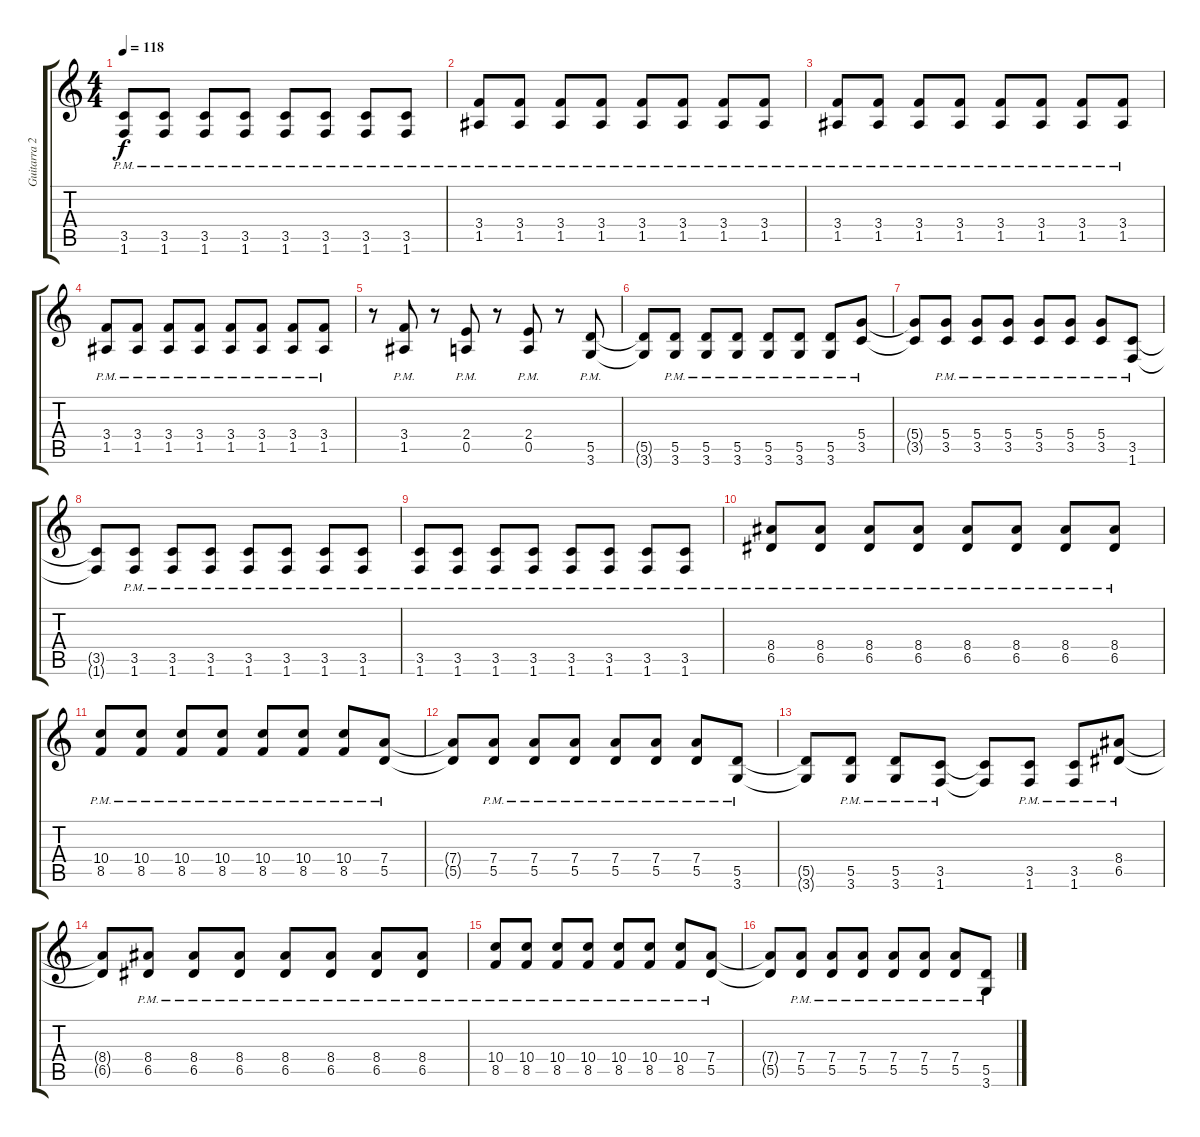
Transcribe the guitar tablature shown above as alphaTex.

\track ("Guitarra 2" "Guitarra 2") {instrument distortionguitar}
\staff {score tabs}
\tuning (E4 B3 G3 D3 A2 E2) {hide}
\ts (4 4)
\tempo 118
\clef g2
\ks c
(3.5{pm} 1.6{pm}).8{dy f} (3.5{pm} 1.6{pm}).8 (3.5{pm} 1.6{pm}).8 (3.5{pm} 1.6{pm}).8 (3.5{pm} 1.6{pm}).8 (3.5{pm} 1.6{pm}).8 (3.5{pm} 1.6{pm}).8 (3.5{pm} 1.6{pm}).8 |
(3.4{pm} 1.5{pm}).8 (3.4{pm} 1.5{pm}).8 (3.4{pm} 1.5{pm}).8 (3.4{pm} 1.5{pm}).8 (3.4{pm} 1.5{pm}).8 (3.4{pm} 1.5{pm}).8 (3.4{pm} 1.5{pm}).8 (3.4{pm} 1.5{pm}).8 |
(3.4{pm} 1.5{pm}).8 (3.4{pm} 1.5{pm}).8 (3.4{pm} 1.5{pm}).8 (3.4{pm} 1.5{pm}).8 (3.4{pm} 1.5{pm}).8 (3.4{pm} 1.5{pm}).8 (3.4{pm} 1.5{pm}).8 (3.4{pm} 1.5{pm}).8 |
(3.4{pm} 1.5{pm}).8 (3.4{pm} 1.5{pm}).8 (3.4{pm} 1.5{pm}).8 (3.4{pm} 1.5{pm}).8 (3.4{pm} 1.5{pm}).8 (3.4{pm} 1.5{pm}).8 (3.4{pm} 1.5{pm}).8 (3.4{pm} 1.5{pm}).8 |
r.8 (3.4{pm} 1.5{pm}).8 r.8 (2.4{pm} 0.5{pm}).8 r.8 (2.4{pm} 0.5{pm}).8 r.8 (5.5{pm} 3.6{pm}).8 |
(5.5{t} 3.6{t}).8 (5.5{pm} 3.6{pm}).8 (5.5{pm} 3.6{pm}).8 (5.5{pm} 3.6{pm}).8 (5.5{pm} 3.6{pm}).8 (5.5{pm} 3.6{pm}).8 (5.5{pm} 3.6{pm}).8 (5.4{pm} 3.5{pm}).8 |
(5.4{t} 3.5{t}).8 (5.4{pm} 3.5{pm}).8 (5.4{pm} 3.5{pm}).8 (5.4{pm} 3.5{pm}).8 (5.4{pm} 3.5{pm}).8 (5.4{pm} 3.5{pm}).8 (5.4{pm} 3.5{pm}).8 (3.5{pm} 1.6{pm}).8 |
(3.5{t} 1.6{t}).8 (3.5{pm} 1.6{pm}).8 (3.5{pm} 1.6{pm}).8 (3.5{pm} 1.6{pm}).8 (3.5{pm} 1.6{pm}).8 (3.5{pm} 1.6{pm}).8 (3.5{pm} 1.6{pm}).8 (3.5{pm} 1.6{pm}).8 |
(3.5{pm} 1.6{pm}).8 (3.5{pm} 1.6{pm}).8 (3.5{pm} 1.6{pm}).8 (3.5{pm} 1.6{pm}).8 (3.5{pm} 1.6{pm}).8 (3.5{pm} 1.6{pm}).8 (3.5{pm} 1.6{pm}).8 (3.5{pm} 1.6{pm}).8 |
(8.4{pm} 6.5{pm}).8 (8.4{pm} 6.5{pm}).8 (8.4{pm} 6.5{pm}).8 (8.4{pm} 6.5{pm}).8 (8.4{pm} 6.5{pm}).8 (8.4{pm} 6.5{pm}).8 (8.4{pm} 6.5{pm}).8 (8.4{pm} 6.5{pm}).8 |
(10.4{pm} 8.5{pm}).8 (10.4{pm} 8.5{pm}).8 (10.4{pm} 8.5{pm}).8 (10.4{pm} 8.5{pm}).8 (10.4{pm} 8.5{pm}).8 (10.4{pm} 8.5{pm}).8 (10.4{pm} 8.5{pm}).8 (7.4{pm} 5.5{pm}).8 |
(7.4{t} 5.5{t}).8 (7.4{pm} 5.5{pm}).8 (7.4{pm} 5.5{pm}).8 (7.4{pm} 5.5{pm}).8 (7.4{pm} 5.5{pm}).8 (7.4{pm} 5.5{pm}).8 (7.4{pm} 5.5{pm}).8 (5.5{pm} 3.6{pm}).8 |
(5.5{t} 3.6{t}).8 (5.5{pm} 3.6{pm}).8 (5.5{pm} 3.6{pm}).8 (3.5{pm} 1.6{pm}).8 (3.5{t} 1.6{t}).8 (3.5{pm} 1.6{pm}).8 (3.5{pm} 1.6{pm}).8 (8.4{pm} 6.5{pm}).8 |
(8.4{t} 6.5{t}).8 (8.4{pm} 6.5{pm}).8 (8.4{pm} 6.5{pm}).8 (8.4{pm} 6.5{pm}).8 (8.4{pm} 6.5{pm}).8 (8.4{pm} 6.5{pm}).8 (8.4{pm} 6.5{pm}).8 (8.4{pm} 6.5{pm}).8 |
(10.4{pm} 8.5{pm}).8 (10.4{pm} 8.5{pm}).8 (10.4{pm} 8.5{pm}).8 (10.4{pm} 8.5{pm}).8 (10.4{pm} 8.5{pm}).8 (10.4{pm} 8.5{pm}).8 (10.4{pm} 8.5{pm}).8 (7.4{pm} 5.5{pm}).8 |
(7.4{t} 5.5{t}).8 (7.4{pm} 5.5{pm}).8 (7.4{pm} 5.5{pm}).8 (7.4{pm} 5.5{pm}).8 (7.4{pm} 5.5{pm}).8 (7.4{pm} 5.5{pm}).8 (7.4{pm} 5.5{pm}).8 (5.5{pm} 3.6{pm}).8
